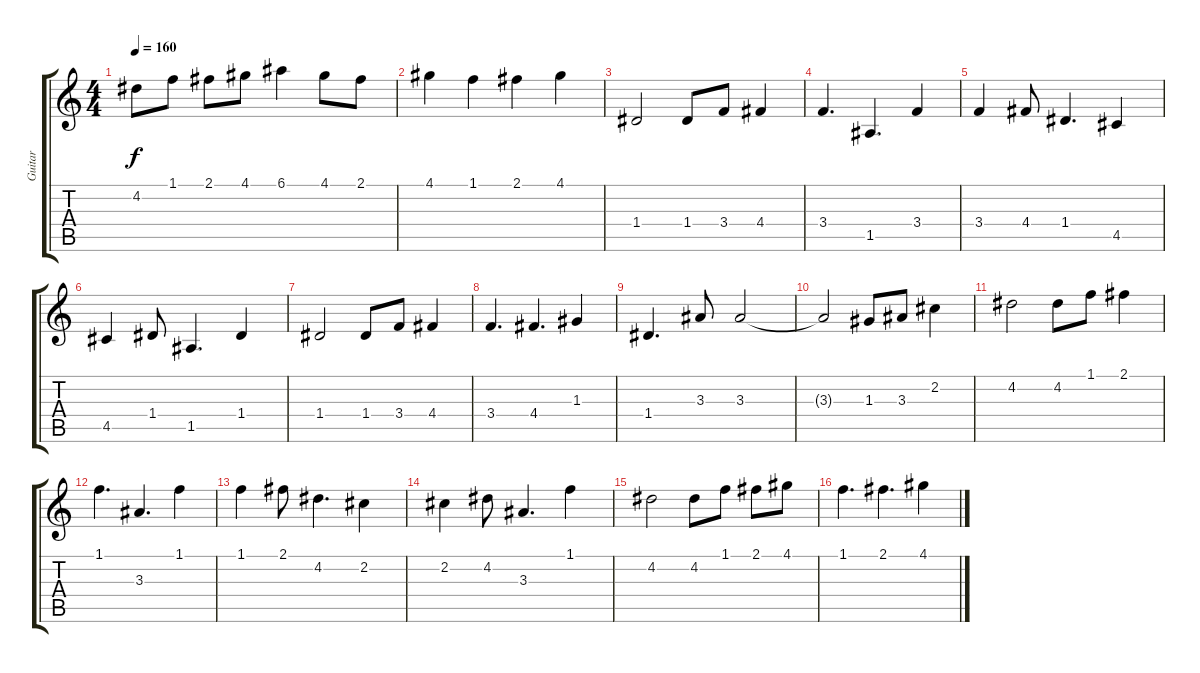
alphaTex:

\track ("Guitar" "Guitar") {instrument electricguitarjazz}
\staff {score tabs}
\tuning (E4 B3 G3 D3 A2 E2) {hide}
\ts (4 4)
\tempo 160
\clef g2
\ks c
4.2.8{dy f} 1.1.8 2.1.8 4.1.8 6.1.4 4.1.8 2.1.8 |
4.1.4 1.1.4 2.1.4 4.1.4 |
1.4.2 1.4.8 3.4.8 4.4.4 |
3.4.4{d} 1.5.4{d} 3.4.4 |
3.4.4 4.4.8 1.4.4{d} 4.5.4 |
4.5.4 1.4.8 1.5.4{d} 1.4.4 |
1.4.2 1.4.8 3.4.8 4.4.4 |
3.4.4{d} 4.4.4{d} 1.3.4 |
1.4.4{d} 3.3.8 3.3.2 |
3.3{t}.2 1.3.8 3.3.8 2.2.4 |
4.2.2 4.2.8 1.1.8 2.1.4 |
1.1.4{d} 3.3.4{d} 1.1.4 |
1.1.4 2.1.8 4.2.4{d} 2.2.4 |
2.2.4 4.2.8 3.3.4{d} 1.1.4 |
4.2.2 4.2.8 1.1.8 2.1.8 4.1.8 |
1.1.4{d} 2.1.4{d} 4.1.4
